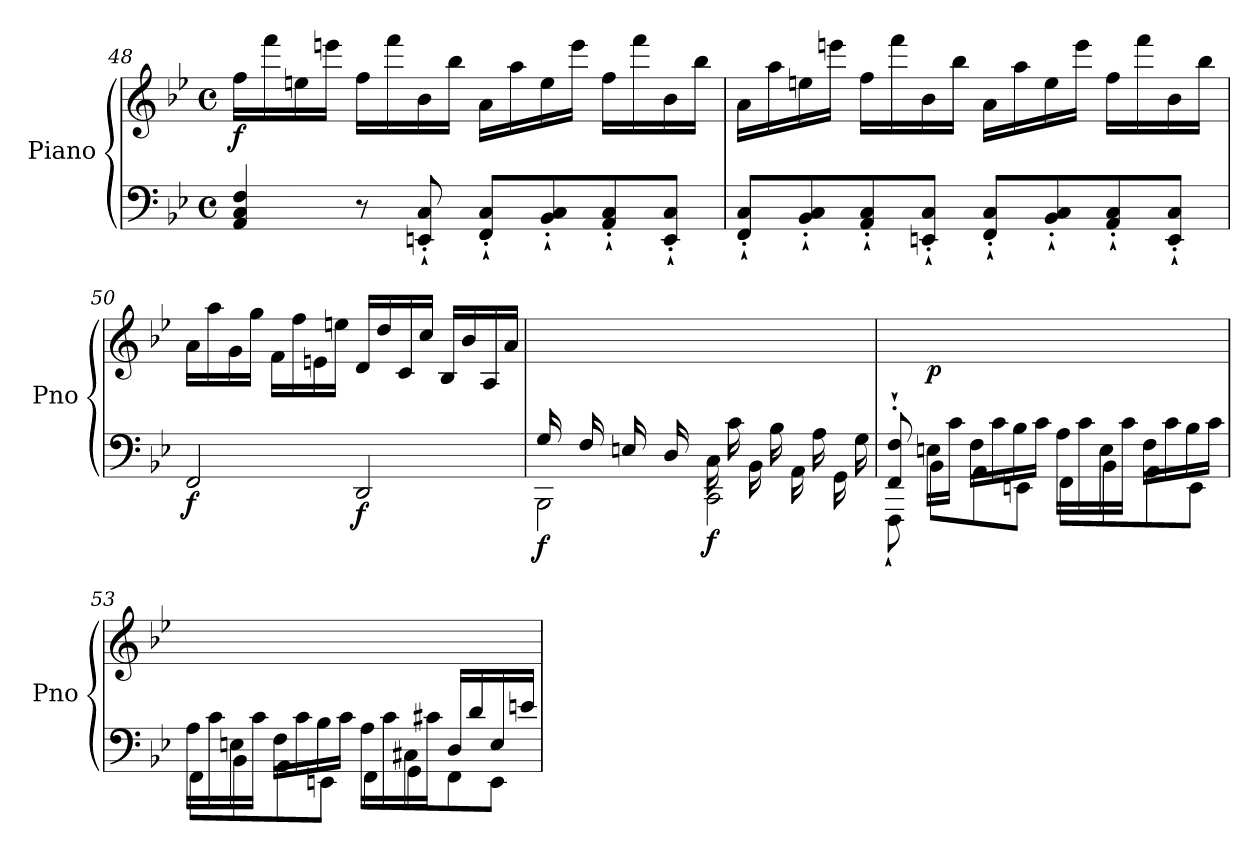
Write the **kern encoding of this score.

**kern	**kern	**dynam
*part1	*part1	*part1
*staff2	*staff1	*staff1/2
*I"Piano	*	*
*I'Pno	*	*
!!LO:LB:g=z
*clefF4	*clefG2	*
*k[b-e-]	*k[b-e-]	*
*M4/4	*M4/4	*
*met(c)	*met(c)	*
=48	=48	=48
!	!	!LO:DY:b
4AA/ 4C/ 4F/	16ff\LL	f
.	16fff\	.
.	16een\	.
.	16eeen\JJ	.
8r	16ff\LL	.
.	16fff\	.
8EEn/'` 8C/'`	16b-\	.
.	16bb-\JJ	.
8FF/'` 8C/'`L	16a\LL	.
.	16aa\	.
8BB-/'` 8C/'`	16ee\	.
.	16eee\JJ	.
8AA/'` 8C/'`	16ff\LL	.
.	16fff\	.
8EE/'` 8C/'`J	16b-\	.
.	16bb-\JJ	.
=49	=49	=49
8FF/'` 8C/'`L	16a\LL	.
.	16aa\	.
8BB-/'` 8C/'`	16een\	.
.	16eeen\JJ	.
8AA/'` 8C/'`	16ff\LL	.
.	16fff\	.
8EEn/'` 8C/'`J	16b-\	.
.	16bb-\JJ	.
8FF/'` 8C/'`L	16a\LL	.
.	16aa\	.
8BB-/'` 8C/'`	16ee\	.
.	16eee\JJ	.
8AA/'` 8C/'`	16ff\LL	.
.	16fff\	.
8EE/'` 8C/'`J	16b-\	.
.	16bb-\JJ	.
!!LO:LB:g=z
=50	=50	=50
!	!	!LO:DY:b=2
2FF/	16a\LL	f
.	16aa\	.
.	16g\	.
.	16gg\JJ	.
.	16f\LL	.
.	16ff\	.
.	16en\	.
.	16een\JJ	.
!	!	!LO:DY:b=2
2DD/	16d/LL	f
.	16dd/	.
.	16c/	.
.	16cc/JJ	.
.	16B-/LL	.
.	16b-/	.
.	16A/	.
.	16a/JJ	.
!!LO:PB:g=z
=51	=51	=51
*^	*	*
!	!	!	!LO:DY:b=2
16G/LL	2BBB-\	16ryy	f
16ryy	.	16g\	.
16F/	.	16ryy	.
16ryy	.	16f\JJ	.
16En/LL	.	16ryy	.
16ryy	.	16en\	.
16D/	.	16ryy	.
16ryy	.	16d\JJ	.
!	!	!	!LO:DY:b=2
16C\LL	2CC\	2ryy	f
16c\	.	.	.
16BB-\	.	.	.
16B-\JJ	.	.	.
16AA\LL	.	.	.
16A\	.	.	.
16GG\	.	.	.
16G\JJ	.	.	.
=52	=52	=52	=52
8FF/'` 8F/'`	8FFF`\	8ryy	.
!	!	!	!LO:DY:b
16En\LL	8BB-\L	2..ryy	p
16c\JJ	.	.	.
16F\LL	8AA\	.	.
16c\	.	.	.
16B-\	8EEn\J	.	.
16c\JJ	.	.	.
16A\LL	8FF\L	.	.
16c\	.	.	.
16E\	8BB-\	.	.
16c\JJ	.	.	.
16F\LL	8AA\	.	.
16c\	.	.	.
16B-\	8EE\J	.	.
16c\JJ	.	.	.
!!LO:PB:g=z
=53	=53	=53	=53
!	!	!	!LO:DY:b
16A\LL	8FF\L	1ryy	other-dynamics
16c\	.	.	.
16En\	8BB-\	.	.
16c\JJ	.	.	.
16F\LL	8AA\	.	.
16c\	.	.	.
16B-\	8EEn\J	.	.
16c\JJ	.	.	.
16A\LL	8FF\L	.	.
16c\	.	.	.
16C#X\	8GG\	.	.
16c#X\JJ	.	.	.
16D/LL	8FF\	.	.
16d/	.	.	.
16E/	8EE\J	.	.
16en/JJ	.	.	.
*v	*v	*	*
=	=	=
*-	*-	*-
